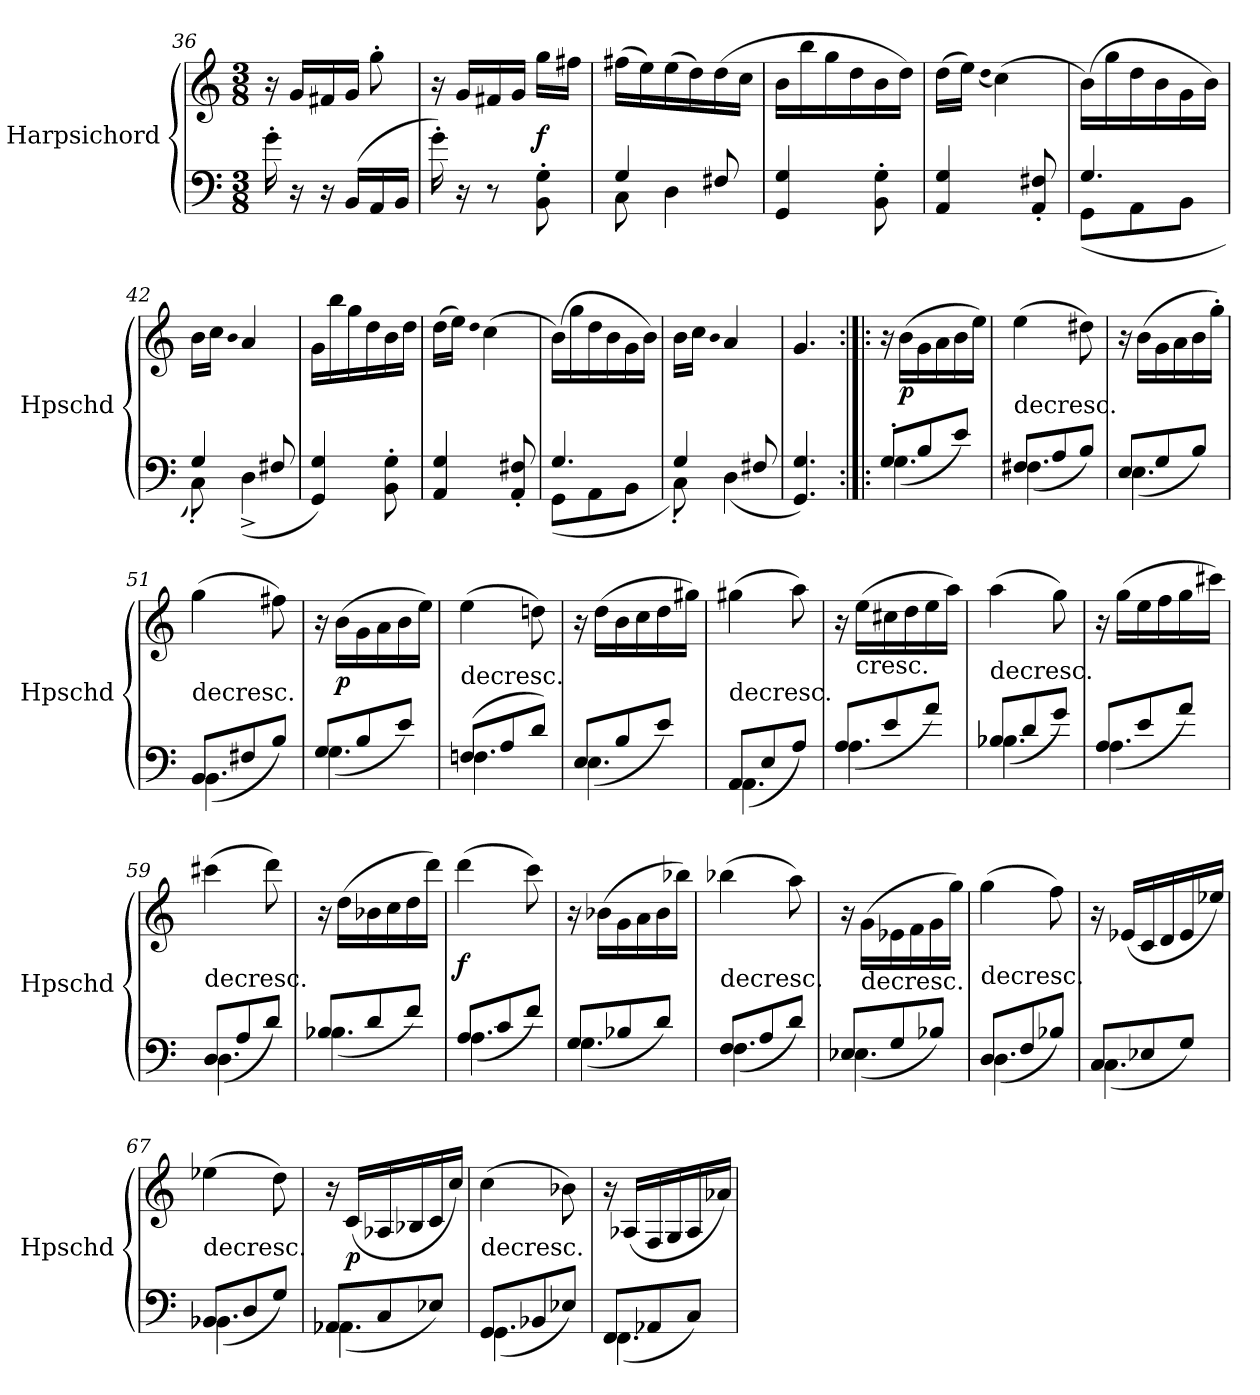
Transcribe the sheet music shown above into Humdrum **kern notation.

**kern	**kern	**dynam
*part1	*part1	*part1
*staff2	*staff1	*staff1/2
*I"Harpsichord	*	*
*I'Hpschd	*	*
*clefF4	*clefG2	*
*k[]	*k[]	*
*C:	*C:	*
*M3/8	*M3/8	*
=36	=36	=36
16g'\	16r	.
16r	16g/LL	.
16r	16f#X/	.
(16BB/LL	16g/JJ	.
16AA/	8gg'\	.
16BB/JJ	.	.
=37	=37	=37
16g'\)	16r	.
16r	16g/LL	.
8r	16f#X/	.
.	16g/JJ	.
8BB'\ 8G'\	16gg\LL	f
.	16ff#X\JJ	.
=38	=38	=38
*^	*	*
4G/	8C\	(16ff#X\LL	.
.	.	16ee\)	.
.	4D\	(16ee\	.
.	.	16dd\)	.
8F#X/	.	(16dd\	.
.	.	16cc\JJ	.
*v	*v	*	*
=39	=39	=39
4GG/ 4G/	16b\LL	.
.	16bb\	.
.	16gg\	.
.	16dd\	.
8BB'\ 8G'\	16b\	.
.	16dd\JJ)	.
=40	=40	=40
4AA/ 4G/	(16dd\LL	.
.	16ee\JJ)	.
.	(qdd	.
.	(4cc\)	.
8AA'/ 8F#X'/	.	.
=41	=41	=41
*^	*	*
4.G/	(8GG\L	(16b\LL)	.
.	.	16gg\	.
.	8AA\	16dd\	.
.	.	16b\	.
.	8BB\J	16g\	.
.	.	16b\JJ)	.
=42	=42	=42	=42
4G/	8C'\)	16b\LL	.
.	.	16cc\JJ	.
.	.	qb	.
.	(4D^\	4a/	.
8F#X/	.	.	.
*v	*v	*	*
=43	=43	=43
4GG/ 4G/)	16g\LL	.
.	16bb\	.
.	16gg\	.
.	16dd\	.
8BB'\ 8G'\	16b\	.
.	16dd\JJ	.
=44	=44	=44
4AA/ 4G/	(16dd\LL	.
.	16ee\JJ)	.
.	qdd	.
.	(4cc\	.
8AA'/ 8F#X'/	.	.
=45	=45	=45
*^	*	*
4.G/	(8GG\L	(16b\LL)	.
.	.	16gg\	.
.	8AA\	16dd\	.
.	.	16b\	.
.	8BB\J	16g\	.
.	.	16b\JJ)	.
=46	=46	=46	=46
4G/	8C'\)	16b\LL	.
.	.	16cc\JJ	.
.	.	qb	.
.	(4D\	4a/	.
8F#X/	.	.	.
*v	*v	*	*
=47	=47	=47
4.GG/ 4.G/)	4.g/	.
=48:|!|:	=48:|!|:	=48:|!|:
*^	*	*
8G'/L	(4.G\	16r	.
.	.	(16b\LL	p
8B/	.	16g\	.
.	.	16a\	.
8e/J)	.	16b\	.
.	.	16ee\JJ)	.
=49	=49	=49	=49
!	!	!LO:TX:c:t=decresc.	!
8F#X/L	(4.F#X\	(4ee\	.
8A/	.	.	.
8B/J)	.	8dd#X\)	.
=50	=50	=50	=50
8E/L	(4.E\	16r	.
.	.	(16b\LL	.
8G/	.	16g\	.
.	.	16a\	.
8B/J)	.	16b\	.
.	.	16gg'\JJ)	.
=51	=51	=51	=51
!	!	!LO:TX:c:t=decresc.	!
8BB/L	(4.BB\	(4gg\	.
8F#X/	.	.	.
8B/J)	.	8ff#X\)	.
=52	=52	=52	=52
8G/L	(4.G\	16r	.
.	.	(16b\LL	p
8B/	.	16g\	.
.	.	16a\	.
8e/J)	.	16b\	.
.	.	16ee\JJ)	.
=53	=53	=53	=53
!	!	!LO:TX:c:t=decresc.	!
(8Fn/L	4.Fn\	(4ee\	.
8A/	.	.	.
8d/J)	.	8ddn\)	.
=54	=54	=54	=54
8E/L	(4.E\	16r	.
.	.	(16dd\LL	.
8B/	.	16b\	.
.	.	16cc\	.
8e/J)	.	16dd\	.
.	.	16gg#X\JJ)	.
=55	=55	=55	=55
!	!	!LO:TX:c:t=decresc.	!
8AA/L	(4.AA\	(4gg#X\	.
8E/	.	.	.
8A/J)	.	8aa\)	.
=56	=56	=56	=56
8A/L	(4.A\	16r	.
!	!	!LO:TX:c:t=cresc.	!
.	.	(16ee\LL	.
8e/	.	16cc#X\	.
.	.	16dd\	.
8a/J)	.	16ee\	.
.	.	16aa\JJ)	.
=57	=57	=57	=57
!	!	!LO:TX:c:t=decresc.	!
8B-X/L	(4.B-X\	(4aa\	.
8d/	.	.	.
8g/J)	.	8gg\)	.
=58	=58	=58	=58
8A/L	(4.A\	16r	.
.	.	(16gg\LL	.
8e/	.	16ee\	.
.	.	16ff\	.
8a/J)	.	16gg\	.
.	.	16ccc#X\JJ)	.
=59	=59	=59	=59
!	!	!LO:TX:c:t=decresc.	!
8D/L	(4.D\	(4ccc#X\	.
8A/	.	.	.
8d/J)	.	8ddd\)	.
=60	=60	=60	=60
8B-X/L	(4.B-X\	16r	.
.	.	(16dd\LL	.
8d/	.	16b-X\	.
.	.	16cc\	.
8f/J)	.	16dd\	.
.	.	16ddd\JJ)	.
=61	=61	=61	=61
8A/L	(4.A\	(4ddd\	f
8c/	.	.	.
8f/J)	.	8ccc\)	.
=62	=62	=62	=62
8G/L	(4.G\	16r	.
.	.	(16b-X\LL	.
8B-X/	.	16g\	.
.	.	16a\	.
8d/J)	.	16b-\	.
.	.	16bb-X\JJ)	.
=63	=63	=63	=63
!	!	!LO:TX:c:t=decresc.	!
8F/L	(4.F\	(4bb-X\	.
8A/	.	.	.
8d/J)	.	8aa\)	.
=64	=64	=64	=64
8E-X/L	(4.E-X\	16r	.
!	!	!LO:TX:c:t=decresc.	!
.	.	(16g\LL	.
8G/	.	16e-X\	.
.	.	16f\	.
8B-X/J)	.	16g\	.
.	.	16gg\JJ)	.
=65	=65	=65	=65
!	!	!LO:TX:c:t=decresc.	!
8D/L	(4.D\	(4gg\	.
8F/	.	.	.
8B-X/J)	.	8ff\)	.
=66	=66	=66	=66
8C/L	(4.C\	16r	.
.	.	(16e-X/LL	.
8E-X/	.	16c/	.
.	.	16d/	.
8G/J)	.	16e-/	.
.	.	16ee-X/JJ)	.
=67	=67	=67	=67
!	!	!LO:TX:c:t=decresc.	!
8BB-X/L	(4.BB-X\	(4ee-X\	.
8D/	.	.	.
8G/J)	.	8dd\)	.
=68	=68	=68	=68
8AA-X/L	(4.AA-X\	16r	.
.	.	(16c/LL	p
8C/	.	16A-X/	.
.	.	16B-X/	.
8E-X/J)	.	16c/	.
.	.	16cc/JJ)	.
=69	=69	=69	=69
!	!	!LO:TX:c:t=decresc.	!
8GG/L	(4.GG\	(4cc\	.
8BB-X/	.	.	.
8E-X/J)	.	8b-X\)	.
=70	=70	=70	=70
8FF/L	(4.FF\	16r	.
.	.	(16A-X/LL	.
8AA-X/	.	16F/	.
.	.	16G/	.
8C/J)	.	16A-/	.
.	.	16a-X/JJ)	.
*v	*v	*	*
=	=	=
*-	*-	*-
